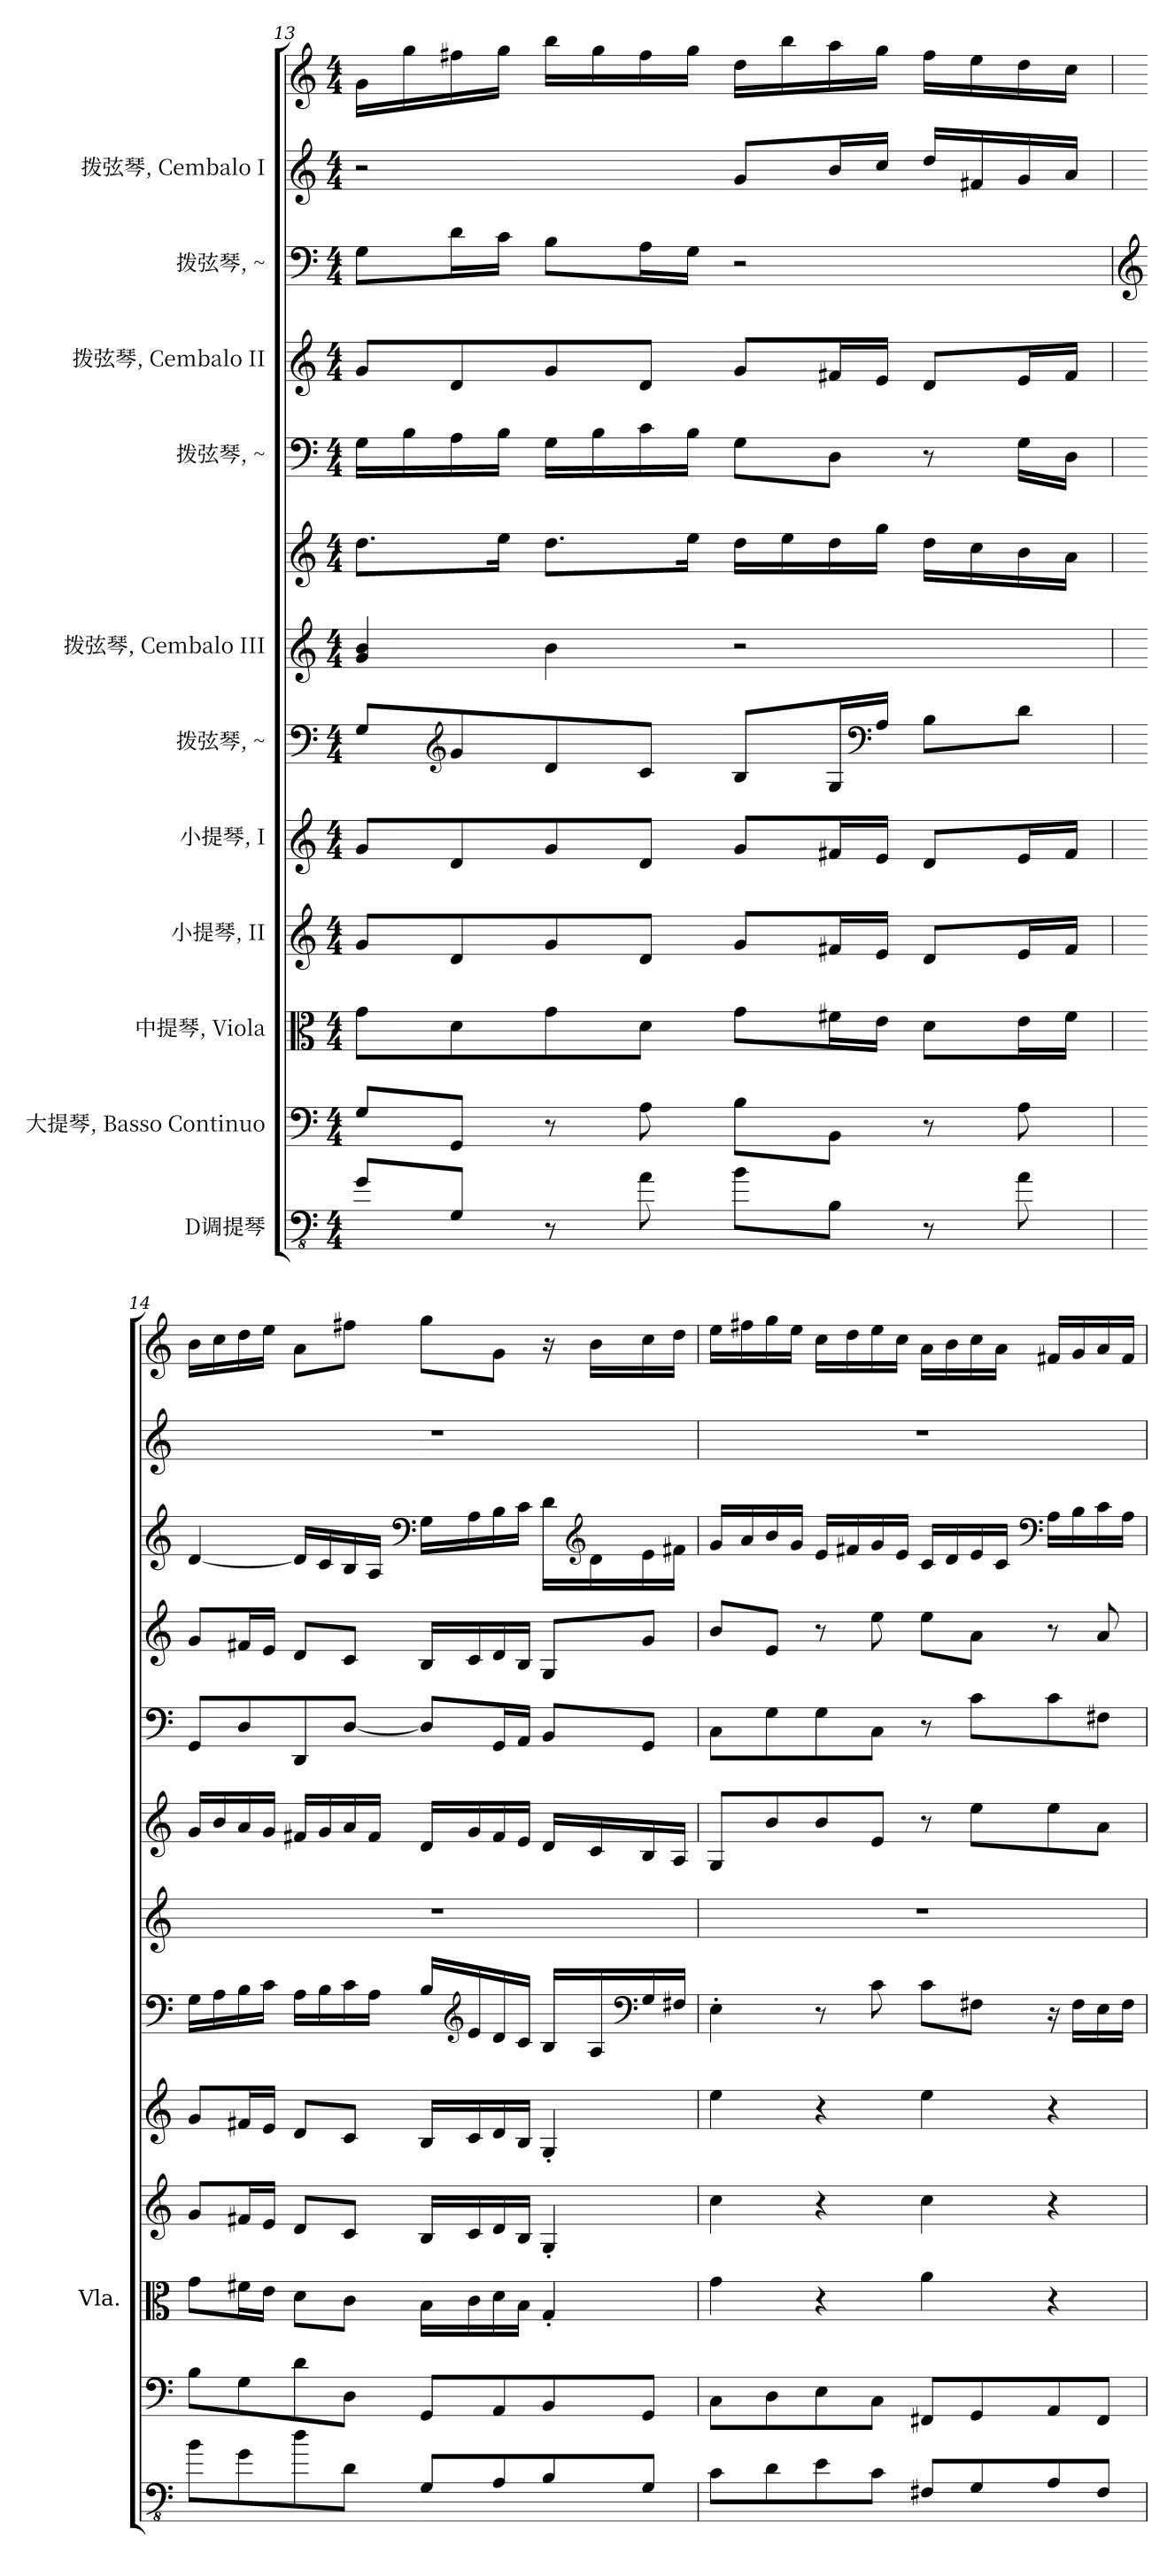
**kern	**kern	**kern	**kern	**kern	**kern	**kern	**kern	**kern	**kern	**kern	**kern	**kern
*part11	*part10	*part9	*part8	*part7	*part6	*part5	*part5	*part4	*part3	*part2	*part1	*part1
*staff13	*staff12	*staff11	*staff10	*staff9	*staff8	*staff7	*staff6	*staff5	*staff4	*staff3	*staff2	*staff1
*I"D调提琴	*I"大提琴, Basso Continuo	*I"中提琴, Viola	*I"小提琴, II	*I"小提琴, I	*I"拨弦琴, ~	*I"拨弦琴, Cembalo III	*	*I"拨弦琴, ~	*I"拨弦琴, Cembalo II	*I"拨弦琴, ~	*I"拨弦琴, Cembalo I	*
*	*	*I'Vla.	*	*	*	*	*	*	*	*	*	*
!!LO:PB:g=z
*clefFv4	*clefF4	*clefC3	*clefG2	*clefG2	*clefF4	*clefG2	*clefG2	*clefF4	*clefG2	*clefF4	*clefG2	*clefG2
*ITrd7c12	*	*	*	*	*	*	*	*	*	*	*	*
*k[]	*k[]	*k[]	*k[]	*k[]	*k[]	*k[]	*k[]	*k[]	*k[]	*k[]	*k[]	*k[]
*M4/4	*M4/4	*M4/4	*M4/4	*M4/4	*M4/4	*M4/4	*M4/4	*M4/4	*M4/4	*M4/4	*M4/4	*M4/4
=13	=13	=13	=13	=13	=13	=13	=13	=13	=13	=13	=13	=13
8GG/L	8G/L	8g\L	8g/L	8g/L	8G/L	4g/ 4b/	8.dd\L	16G\LL	8g/L	8G\L	2r	16g\LL
.	.	.	.	.	.	.	.	16B\	.	.	.	16gg\
*	*	*	*	*	*clefG2	*	*	*	*	*	*	*
8GGG/J	8GG/J	8d\	8d/	8d/	8g/	.	.	16A\	8d/	16d\L	.	16ff#X\
.	.	.	.	.	.	.	16ee\Jk	16B\JJ	.	16c\JJ	.	16gg\JJ
8r	8r	8g\	8g/	8g/	8d/	4b\	8.dd\L	16G\LL	8g/	8B\L	.	16bb\LL
.	.	.	.	.	.	.	.	16B\	.	.	.	16gg\
8AA\	8A\	8d\J	8d/J	8d/J	8c/J	.	.	16c\	8d/J	16A\L	.	16ff#\
.	.	.	.	.	.	.	16ee\Jk	16B\JJ	.	16G\JJ	.	16gg\JJ
8BB\L	8B\L	8g\L	8g/L	8g/L	8B/L	2r	16dd\LL	8G\L	8g/L	2r	8g/L	16dd\LL
.	.	.	.	.	.	.	16ee\	.	.	.	.	16bb\
8BBB\J	8BB\J	16f#X\L	16f#X/L	16f#X/L	16G/L	.	16dd\	8D\J	16f#X/L	.	16b/L	16aa\
*	*	*	*	*	*clefF4	*	*	*	*	*	*	*
.	.	16e\JJ	16e/JJ	16e/JJ	16A/JJ	.	16gg\JJ	.	16e/JJ	.	16cc/JJ	16gg\JJ
8r	8r	8d\L	8d/L	8d/L	8B\L	.	16dd\LL	8r	8d/L	.	16dd/LL	16ff#\LL
.	.	.	.	.	.	.	16cc\	.	.	.	16f#X/	16ee\
8AA\	8A\	16e\L	16e/L	16e/L	8d\J	.	16b\	16G\LL	16e/L	.	16g/	16dd\
.	.	16f#\JJ	16f#/JJ	16f#/JJ	.	.	16a\JJ	16D\JJ	16f#/JJ	.	16a/JJ	16cc\JJ
!!LO:PB:g=z
=14	=14	=14	=14	=14	=14	=14	=14	=14	=14	=14	=14	=14
*	*	*	*	*	*	*	*	*	*	*clefG2	*	*
8BB\L	8B\L	8g\L	8g/L	8g/L	16G\LL	1r	16g/LL	8GG/L	8g/L	[4d/	1r	16b\LL
.	.	.	.	.	16A\	.	16b/	.	.	.	.	16cc\
8GG\	8G\	16f#X\L	16f#X/L	16f#X/L	16B\	.	16a/	8D/	16f#X/L	.	.	16dd\
.	.	16e\JJ	16e/JJ	16e/JJ	16c\JJ	.	16g/JJ	.	16e/JJ	.	.	16ee\JJ
8D\	8d\	8d\L	8d/L	8d/L	16A\LL	.	16f#X/LL	8DD/	8d/L	16d/LL]	.	8a\L
.	.	.	.	.	16B\	.	16g/	.	.	16c/	.	.
8DD\J	8D\J	8c\J	8c/J	8c/J	16c\	.	16a/	[8D/J	8c/J	16B/	.	8ff#X\J
.	.	.	.	.	16A\JJ	.	16f#/JJ	.	.	16A/JJ	.	.
*	*	*	*	*	*	*	*	*	*	*clefF4	*	*
8GGG/L	8GG/L	16B\LL	16B/LL	16B/LL	16B/LL	.	16d/LL	8D/L]	16B/LL	16G\LL	.	8gg\L
*	*	*	*	*	*clefG2	*	*	*	*	*	*	*
.	.	16c\	16c/	16c/	16e/	.	16g/	.	16c/	16A\	.	.
8AAA/	8AA/	16d\	16d/	16d/	16d/	.	16f#/	16GG/L	16d/	16B\	.	8g\J
.	.	16B\JJ	16B/JJ	16B/JJ	16c/JJ	.	16e/JJ	16AA/JJ	16B/JJ	16c\JJ	.	.
8BBB/	8BB/	4G'/	4G'/	4G'/	16B/LL	.	16d/LL	8BB/L	8G/L	16d\LL	.	16r
*	*	*	*	*	*	*	*	*	*	*clefG2	*	*
.	.	.	.	.	16A/	.	16c/	.	.	16d\	.	16b\LL
*	*	*	*	*	*clefF4	*	*	*	*	*	*	*
8GGG/J	8GG/J	.	.	.	16G/	.	16B/	8GG/J	8g/J	16e\	.	16cc\
.	.	.	.	.	16F#X/JJ	.	16A/JJ	.	.	16f#X\JJ	.	16dd\JJ
!!LO:PB:g=z
=15	=15	=15	=15	=15	=15	=15	=15	=15	=15	=15	=15	=15
8CC\L	8C\L	4g\	4cc\	4ee\	4E'\	1r	8G/L	8C\L	8b/L	16g/LL	1r	16ee\LL
.	.	.	.	.	.	.	.	.	.	16a/	.	16ff#X\
8DD\	8D\	.	.	.	.	.	8b/	8G\	8e/J	16b/	.	16gg\
.	.	.	.	.	.	.	.	.	.	16g/JJ	.	16ee\JJ
8EE\	8E\	4r	4r	4r	8r	.	8b/	8G\	8r	16e/LL	.	16cc\LL
.	.	.	.	.	.	.	.	.	.	16f#X/	.	16dd\
8CC\J	8C\J	.	.	.	8c\	.	8e/J	8C\J	8ee\	16g/	.	16ee\
.	.	.	.	.	.	.	.	.	.	16e/JJ	.	16cc\JJ
8FFF#X/L	8FF#X/L	4a\	4cc\	4ee\	8c\L	.	8r	8r	8ee\L	16c/LL	.	16a\LL
.	.	.	.	.	.	.	.	.	.	16d/	.	16b\
8GGG/	8GG/	.	.	.	8F#X\J	.	8ee\L	8c\L	8a\J	16e/	.	16cc\
.	.	.	.	.	.	.	.	.	.	16c/JJ	.	16a\JJ
*	*	*	*	*	*	*	*	*	*	*clefF4	*	*
8AAA/	8AA/	4r	4r	4r	16r	.	8ee\	8c\	8r	16A\LL	.	16f#X/LL
.	.	.	.	.	16F#\LL	.	.	.	.	16B\	.	16g/
8FFF#/J	8FF#/J	.	.	.	16E\	.	8a\J	8F#X\J	8a/	16c\	.	16a/
.	.	.	.	.	16F#\JJ	.	.	.	.	16A\JJ	.	16f#/JJ
=	=	=	=	=	=	=	=	=	=	=	=	=
*-	*-	*-	*-	*-	*-	*-	*-	*-	*-	*-	*-	*-
